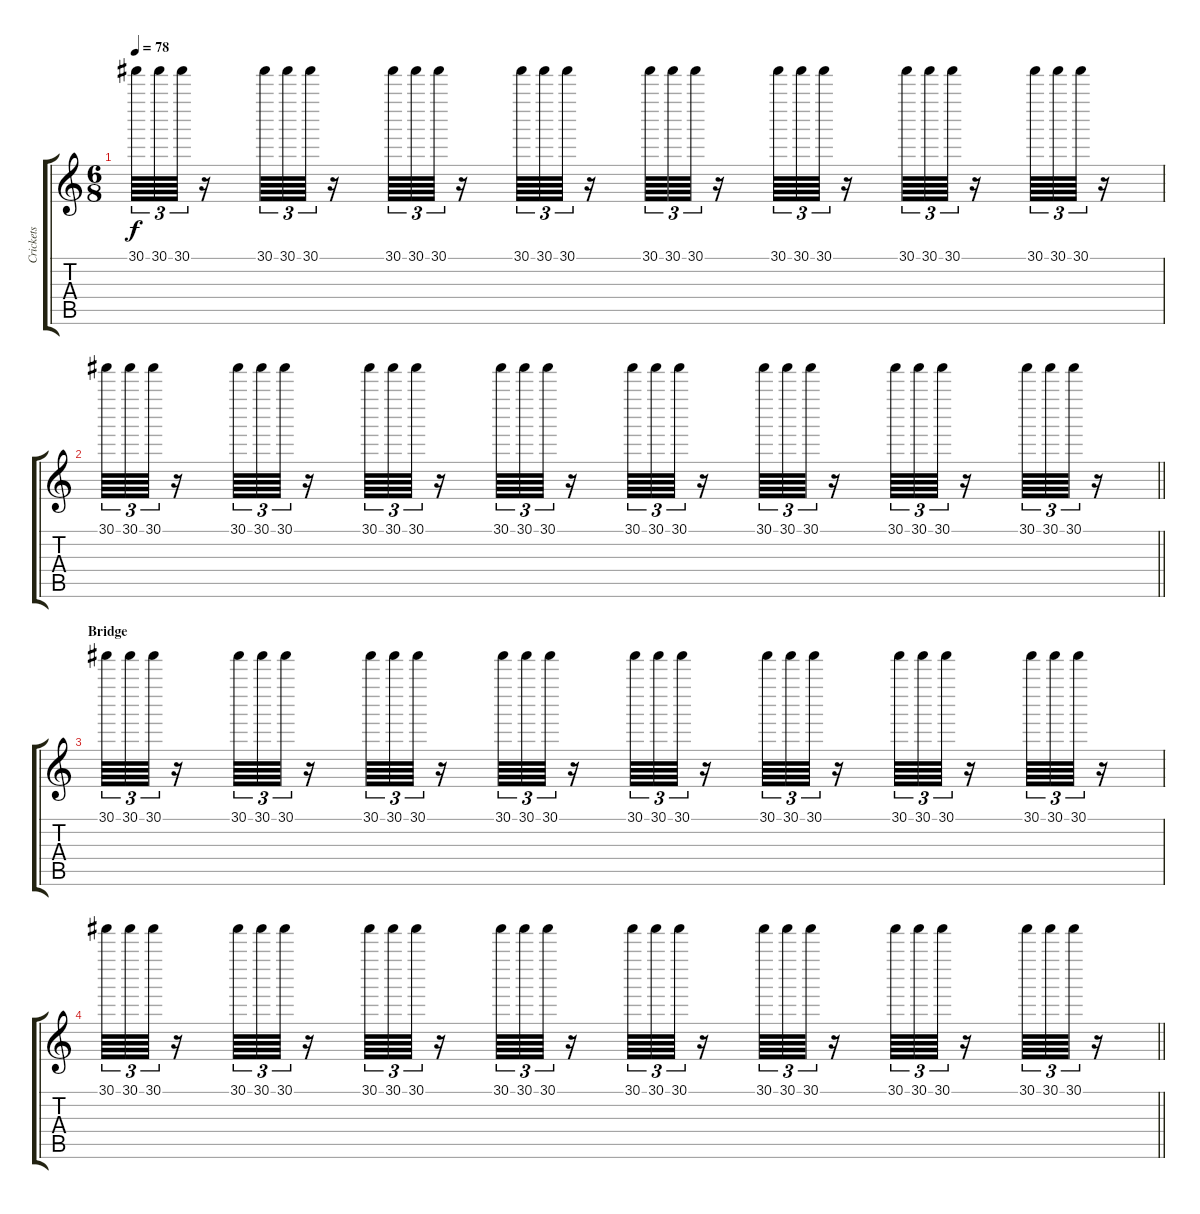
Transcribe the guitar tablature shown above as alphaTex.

\track ("Crickets" "Crickets") {instrument pad5bowed}
\staff {score tabs}
\tuning (C6 B3 Gb3 D3 A2 E2) {hide}
\ts (6 8)
\tempo 78
\clef g2
\ks c
30.1.64{tu (3 2) dy f} 30.1.64{tu (3 2)} 30.1.64{tu (3 2)} r.16 30.1.64{tu (3 2)} 30.1.64{tu (3 2)} 30.1.64{tu (3 2)} r.16 30.1.64{tu (3 2)} 30.1.64{tu (3 2)} 30.1.64{tu (3 2)} r.16 30.1.64{tu (3 2)} 30.1.64{tu (3 2)} 30.1.64{tu (3 2)} r.16 30.1.64{tu (3 2)} 30.1.64{tu (3 2)} 30.1.64{tu (3 2)} r.16 30.1.64{tu (3 2)} 30.1.64{tu (3 2)} 30.1.64{tu (3 2)} r.16 30.1.64{tu (3 2)} 30.1.64{tu (3 2)} 30.1.64{tu (3 2)} r.16 30.1.64{tu (3 2)} 30.1.64{tu (3 2)} 30.1.64{tu (3 2)} r.16 |
\barLineRight lightlight
30.1.64{tu (3 2)} 30.1.64{tu (3 2)} 30.1.64{tu (3 2)} r.16 30.1.64{tu (3 2)} 30.1.64{tu (3 2)} 30.1.64{tu (3 2)} r.16 30.1.64{tu (3 2)} 30.1.64{tu (3 2)} 30.1.64{tu (3 2)} r.16 30.1.64{tu (3 2)} 30.1.64{tu (3 2)} 30.1.64{tu (3 2)} r.16 30.1.64{tu (3 2)} 30.1.64{tu (3 2)} 30.1.64{tu (3 2)} r.16 30.1.64{tu (3 2)} 30.1.64{tu (3 2)} 30.1.64{tu (3 2)} r.16 30.1.64{tu (3 2)} 30.1.64{tu (3 2)} 30.1.64{tu (3 2)} r.16 30.1.64{tu (3 2)} 30.1.64{tu (3 2)} 30.1.64{tu (3 2)} r.16 |
\section ("" "Bridge")
30.1.64{tu (3 2)} 30.1.64{tu (3 2)} 30.1.64{tu (3 2)} r.16 30.1.64{tu (3 2)} 30.1.64{tu (3 2)} 30.1.64{tu (3 2)} r.16 30.1.64{tu (3 2)} 30.1.64{tu (3 2)} 30.1.64{tu (3 2)} r.16 30.1.64{tu (3 2)} 30.1.64{tu (3 2)} 30.1.64{tu (3 2)} r.16 30.1.64{tu (3 2)} 30.1.64{tu (3 2)} 30.1.64{tu (3 2)} r.16 30.1.64{tu (3 2)} 30.1.64{tu (3 2)} 30.1.64{tu (3 2)} r.16 30.1.64{tu (3 2)} 30.1.64{tu (3 2)} 30.1.64{tu (3 2)} r.16 30.1.64{tu (3 2)} 30.1.64{tu (3 2)} 30.1.64{tu (3 2)} r.16 |
\barLineRight lightlight
30.1.64{tu (3 2)} 30.1.64{tu (3 2)} 30.1.64{tu (3 2)} r.16 30.1.64{tu (3 2)} 30.1.64{tu (3 2)} 30.1.64{tu (3 2)} r.16 30.1.64{tu (3 2)} 30.1.64{tu (3 2)} 30.1.64{tu (3 2)} r.16 30.1.64{tu (3 2)} 30.1.64{tu (3 2)} 30.1.64{tu (3 2)} r.16 30.1.64{tu (3 2)} 30.1.64{tu (3 2)} 30.1.64{tu (3 2)} r.16 30.1.64{tu (3 2)} 30.1.64{tu (3 2)} 30.1.64{tu (3 2)} r.16 30.1.64{tu (3 2)} 30.1.64{tu (3 2)} 30.1.64{tu (3 2)} r.16 30.1.64{tu (3 2)} 30.1.64{tu (3 2)} 30.1.64{tu (3 2)} r.16
